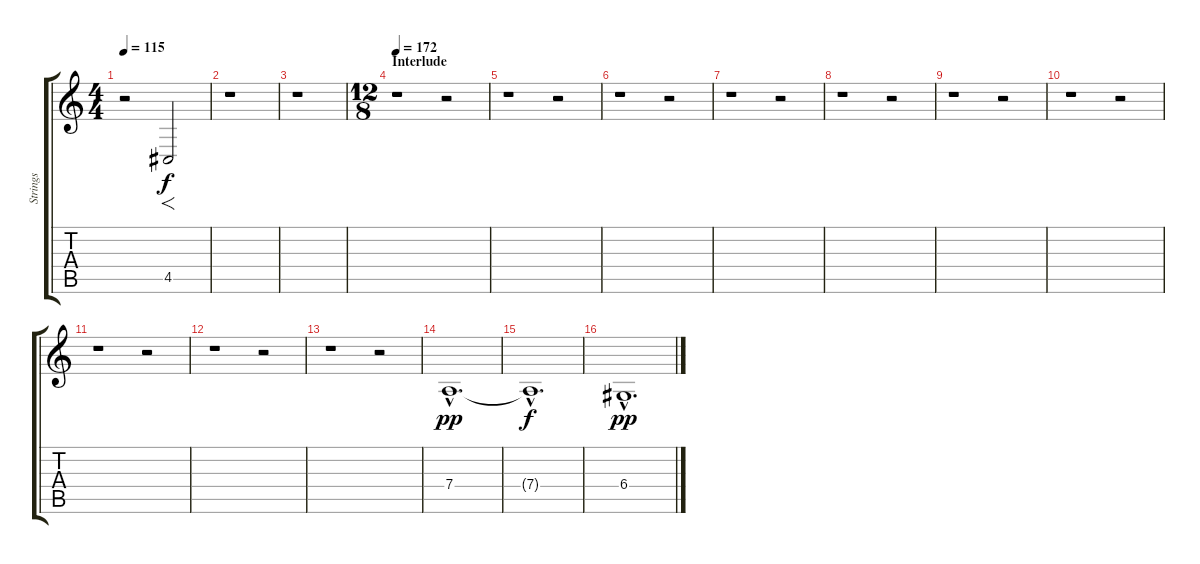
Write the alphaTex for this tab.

\track ("Strings" "Strings") {instrument stringensemble1}
\staff {score tabs}
\tuning (E4 B3 G3 D3 A2 E2) {hide}
\ts (4 4)
\tempo 115
\clef g2
\ks c
r.2{dy f} 4.5.2{f} |
r.1 |
r.1 |
\ts (12 8)
\section ("" "Interlude")
\tempo 172
r.1 r.2 |
r.1 r.2 |
r.1 r.2 |
r.1 r.2 |
r.1 r.2 |
r.1 r.2 |
r.1 r.2 |
r.1 r.2 |
r.1 r.2 |
r.1 r.2 |
7.4{hac}.1{d dy pp} |
7.4{hac t}.1{d dy f} |
6.4{hac}.1{d dy pp}
